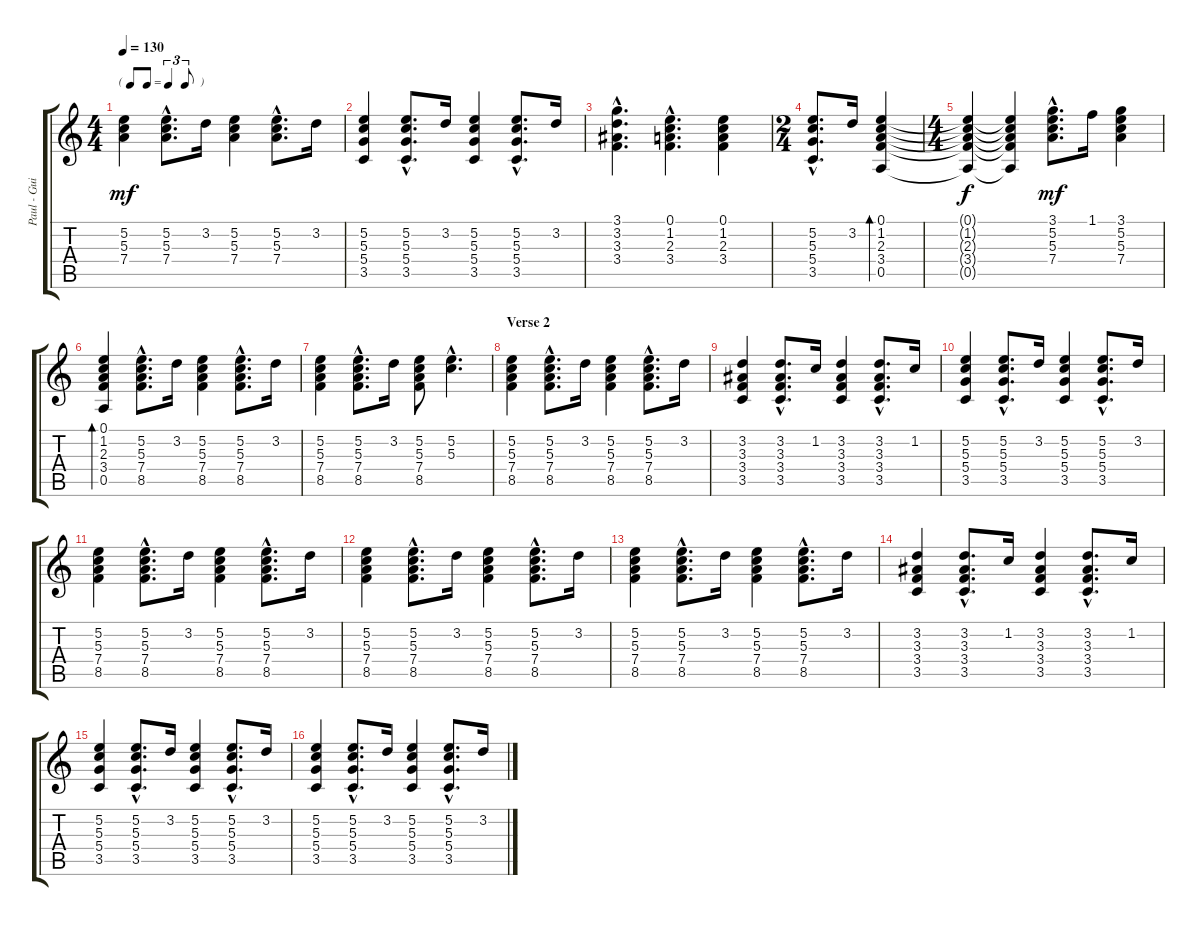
\track ("Paul - Guitar" "Paul - Gui") {instrument acousticguitarsteel}
\staff {score tabs}
\tuning (E4 B3 G3 D3 A2 E2) {hide}
\ts (4 4)
\tf triplet8th
\tempo 130
\clef g2
\ks c
(5.2 5.3 7.4).4{dy mf} (5.2{hac} 5.3{hac} 7.4{hac}).8{d} 3.2.16 (5.2 5.3 7.4).4 (5.2{hac} 5.3{hac} 7.4{hac}).8{d} 3.2.16 |
(5.2 5.3 5.4 3.5).4 (5.2{hac} 5.3{hac} 5.4{hac} 3.5{hac}).8{d} 3.2.16 (5.2 5.3 5.4 3.5).4 (5.2{hac} 5.3{hac} 5.4{hac} 3.5{hac}).8{d} 3.2.16 |
(3.1{hac} 3.2{hac} 3.3{hac} 3.4{hac}).4{d} (0.1{hac} 1.2{hac} 2.3{hac} 3.4{hac}).4{d} (0.1 1.2 2.3 3.4).4 |
\ts (2 4)
(5.2{hac} 5.3{hac} 5.4{hac} 3.5{hac}).8{d} 3.2.16 (0.1 1.2 2.3 3.4 0.5).4{bd 120 volume 13} |
\ts (4 4)
(0.1{t} 1.2{t} 2.3{t} 3.4{t} 0.5{t}).4{dy f} (0.1{t} 1.2{t} 2.3{t} 3.4{t} 0.5{t}).4 (3.1{hac} 5.2{hac} 5.3{hac} 7.4{hac}).8{d dy mf volume 10} 1.1.16 (3.1 5.2 5.3 7.4).4 |
(0.1 1.2 2.3 3.4 0.5).4{bd 120 volume 14} (5.2{hac} 5.3{hac} 7.4{hac} 8.5{hac}).8{d volume 10} 3.2.16 (5.2 5.3 7.4 8.5).4 (5.2{hac} 5.3{hac} 7.4{hac} 8.5{hac}).8{d} 3.2.16 |
(5.2 5.3 7.4 8.5).4 (5.2{hac} 5.3{hac} 7.4{hac} 8.5{hac}).8{d} 3.2.16 (5.2 5.3 7.4 8.5).8 (5.2{hac} 5.3{hac}).4{d} |
\section ("" "Verse 2")
(5.2 5.3 7.4 8.5).4 (5.2{hac} 5.3{hac} 7.4{hac} 8.5{hac}).8{d} 3.2.16 (5.2 5.3 7.4 8.5).4 (5.2{hac} 5.3{hac} 7.4{hac} 8.5{hac}).8{d} 3.2.16 |
(3.2 3.3 3.4 3.5).4 (3.2{hac} 3.3{hac} 3.4{hac} 3.5{hac}).8{d} 1.2.16 (3.2 3.3 3.4 3.5).4 (3.2{hac} 3.3{hac} 3.4{hac} 3.5{hac}).8{d} 1.2.16 |
(5.2 5.3 5.4 3.5).4 (5.2{hac} 5.3{hac} 5.4{hac} 3.5{hac}).8{d} 3.2.16 (5.2 5.3 5.4 3.5).4 (5.2{hac} 5.3{hac} 5.4{hac} 3.5{hac}).8{d} 3.2.16 |
(5.2 5.3 7.4 8.5).4 (5.2{hac} 5.3{hac} 7.4{hac} 8.5{hac}).8{d} 3.2.16 (5.2 5.3 7.4 8.5).4 (5.2{hac} 5.3{hac} 7.4{hac} 8.5{hac}).8{d} 3.2.16 |
(5.2 5.3 7.4 8.5).4 (5.2{hac} 5.3{hac} 7.4{hac} 8.5{hac}).8{d} 3.2.16 (5.2 5.3 7.4 8.5).4 (5.2{hac} 5.3{hac} 7.4{hac} 8.5{hac}).8{d} 3.2.16 |
(5.2 5.3 7.4 8.5).4 (5.2{hac} 5.3{hac} 7.4{hac} 8.5{hac}).8{d} 3.2.16 (5.2 5.3 7.4 8.5).4 (5.2{hac} 5.3{hac} 7.4{hac} 8.5{hac}).8{d} 3.2.16 |
(3.2 3.3 3.4 3.5).4 (3.2{hac} 3.3{hac} 3.4{hac} 3.5{hac}).8{d} 1.2.16 (3.2 3.3 3.4 3.5).4 (3.2{hac} 3.3{hac} 3.4{hac} 3.5{hac}).8{d} 1.2.16 |
(5.2 5.3 5.4 3.5).4 (5.2{hac} 5.3{hac} 5.4{hac} 3.5{hac}).8{d} 3.2.16 (5.2 5.3 5.4 3.5).4 (5.2{hac} 5.3{hac} 5.4{hac} 3.5{hac}).8{d} 3.2.16 |
(5.2 5.3 5.4 3.5).4 (5.2{hac} 5.3{hac} 5.4{hac} 3.5{hac}).8{d} 3.2.16 (5.2 5.3 5.4 3.5).4 (5.2{hac} 5.3{hac} 5.4{hac} 3.5{hac}).8{d} 3.2.16
